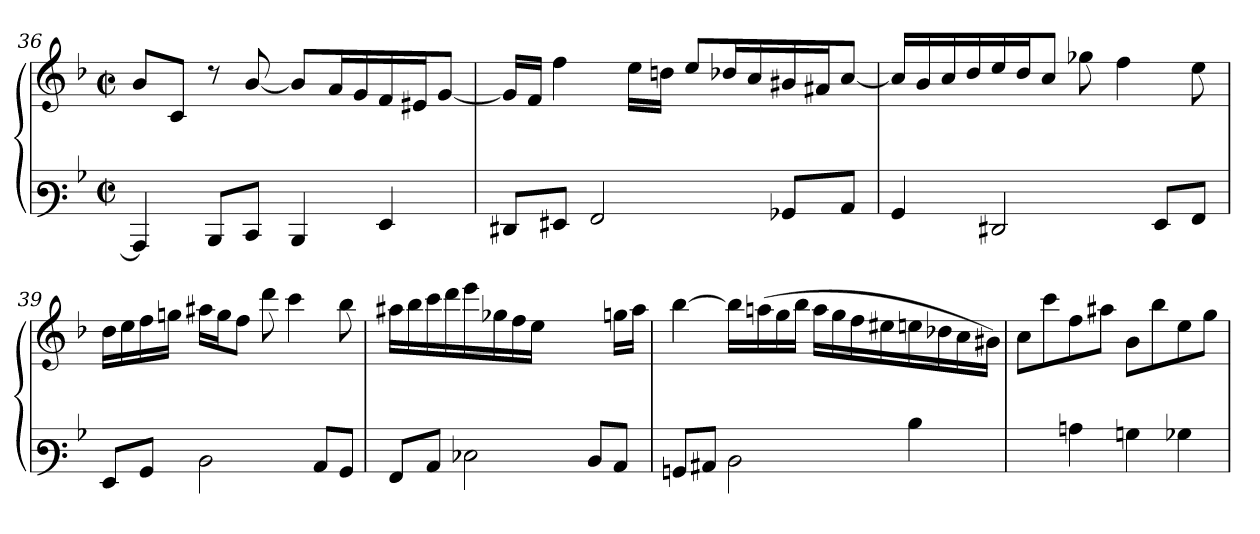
**kern	**kern
*part1	*part1
*staff2	*staff1
*clefF3	*clefG3
*k[b-]	*k[b-]
*M2/2	*M2/2
*met(c|)	*met(c|)
=36	=36
4CC#/]	8g/L
.	8A/J
8DD/L	8rb
8EE/J	[<8g/
4DD/	8g/L]
.	16f/L
.	16e/
4GG/	16d/
.	16c#X/J
.	[<8e/J
=37	=37
8FF#X/L	16e/LL]
.	16d/JJ
8GG#X/J	4dd\
2AA/	.
.	16cc\LL
.	16bn\JJ
.	8cc/L
.	16b-X/L
.	16a/
8BB-X/L	16g#/
.	16f#X/J
8C/J	[<8a/J
!!LO:LB:g=z
=38	=38
4BB-/	16a/LL]
.	16g/
.	16a/
.	16b-/
2FF#X/	16cc/
.	16b-/J
.	8a/J
.	8ee-X\
.	4dd\
8GG/L	.
8AA/J	8cc\
=39	=39
8GG/L	16b-\LL
.	16cc\
8BB-/J	16dd\
.	16een\JJ
2D\	16ff#X\LL
.	16ee\J
.	8dd\J
.	8bb-\
.	4aa\
8C/L	.
8BB-/J	8gg\
=40	=40
8AA/L	16ff#X\LL
.	16gg\
8C/J	16aa\
.	16bb-\
2E-X\	16ccc\
.	16ee-X\
.	16dd\
.	16cc\JJ
.	4.ryy
8D/L	.
8C/J	16een\LL
.	16ff#\JJ
!!LO:LB:g=z
=41	=41
8BBn/L	[>4gg\
8C#X/J	.
2D\	16gg\LL]
.	(>16ffn\
.	16ee\
.	16gg\JJ
.	16ff\LL
.	16ee\
.	16dd\
.	16cc#X\
4d\	16ccn\
.	16b-X\
.	16a\
.	16g#X\JJ)
=42	=42
4ryy	8a\L
.	8aa\
4cn\	8dd\
.	8ff#X\J
4Bn\	8g\L
.	8gg\
4B-X\	8cc\
.	8ee\J
=	=
*-	*-
